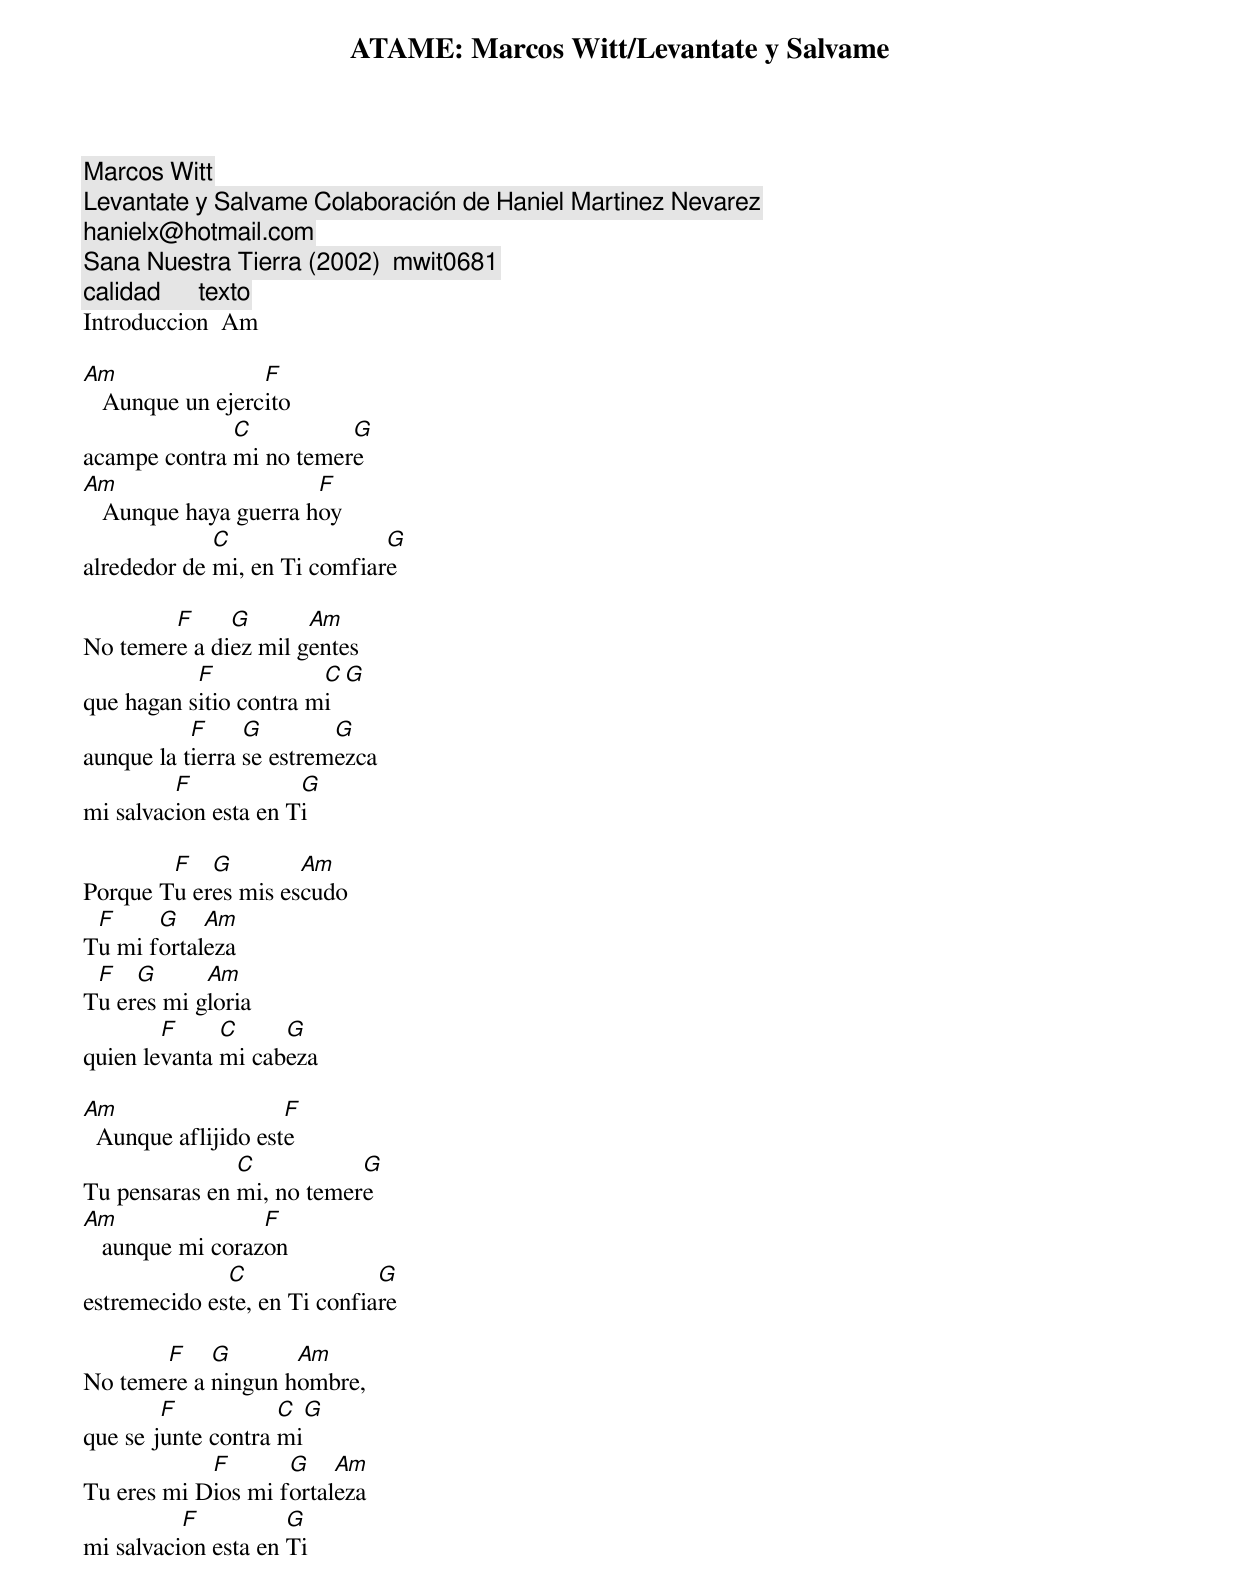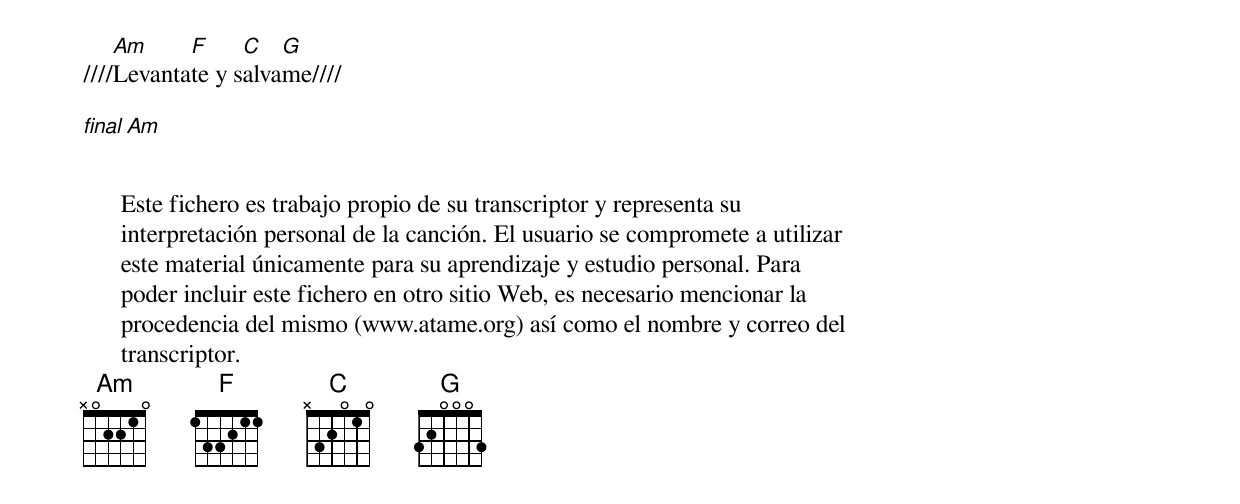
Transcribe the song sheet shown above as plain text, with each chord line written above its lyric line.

ATAME: Marcos Witt/Levantate y Salvame

      Marcos Witt
      Levantate y Salvame Colaboración de Haniel Martinez Nevarez
      hanielx@hotmail.com
      Sana Nuestra Tierra (2002)  mwit0681
      calidad      texto
Introduccion  Am

Am                F
   Aunque un ejercito
              C          G
acampe contra mi no temere
Am                     F
   Aunque haya guerra hoy
             C                G
alrededor de mi, en Ti comfiare

        F     G       Am
No temere a diez mil gentes
           F            C   G
que hagan sitio contra mi
           F     G        G
aunque la tierra se estremezca
         F            G
mi salvacion esta en Ti

        F   G        Am
Porque Tu eres mis escudo
 F     G    Am
Tu mi fortaleza
 F   G      Am
Tu eres mi gloria
        F     C     G
quien levanta mi cabeza

Am                   F
  Aunque aflijido este
               C           G
Tu pensaras en mi, no temere
Am                F
   aunque mi corazon
              C               G
estremecido este, en Ti confiare

       F    G       Am
No temere a ningun hombre,
        F           C   G
que se junte contra mi
            F       G    Am
Tu eres mi Dios mi fortaleza
          F          G
mi salvacion esta en Ti


    Am     F     C   G
////Levantate y salvame////

final Am


      Este fichero es trabajo propio de su transcriptor y representa su
      interpretación personal de la canción. El usuario se compromete a utilizar
      este material únicamente para su aprendizaje y estudio personal. Para
      poder incluir este fichero en otro sitio Web, es necesario mencionar la
      procedencia del mismo (www.atame.org) así como el nombre y correo del
      transcriptor.
